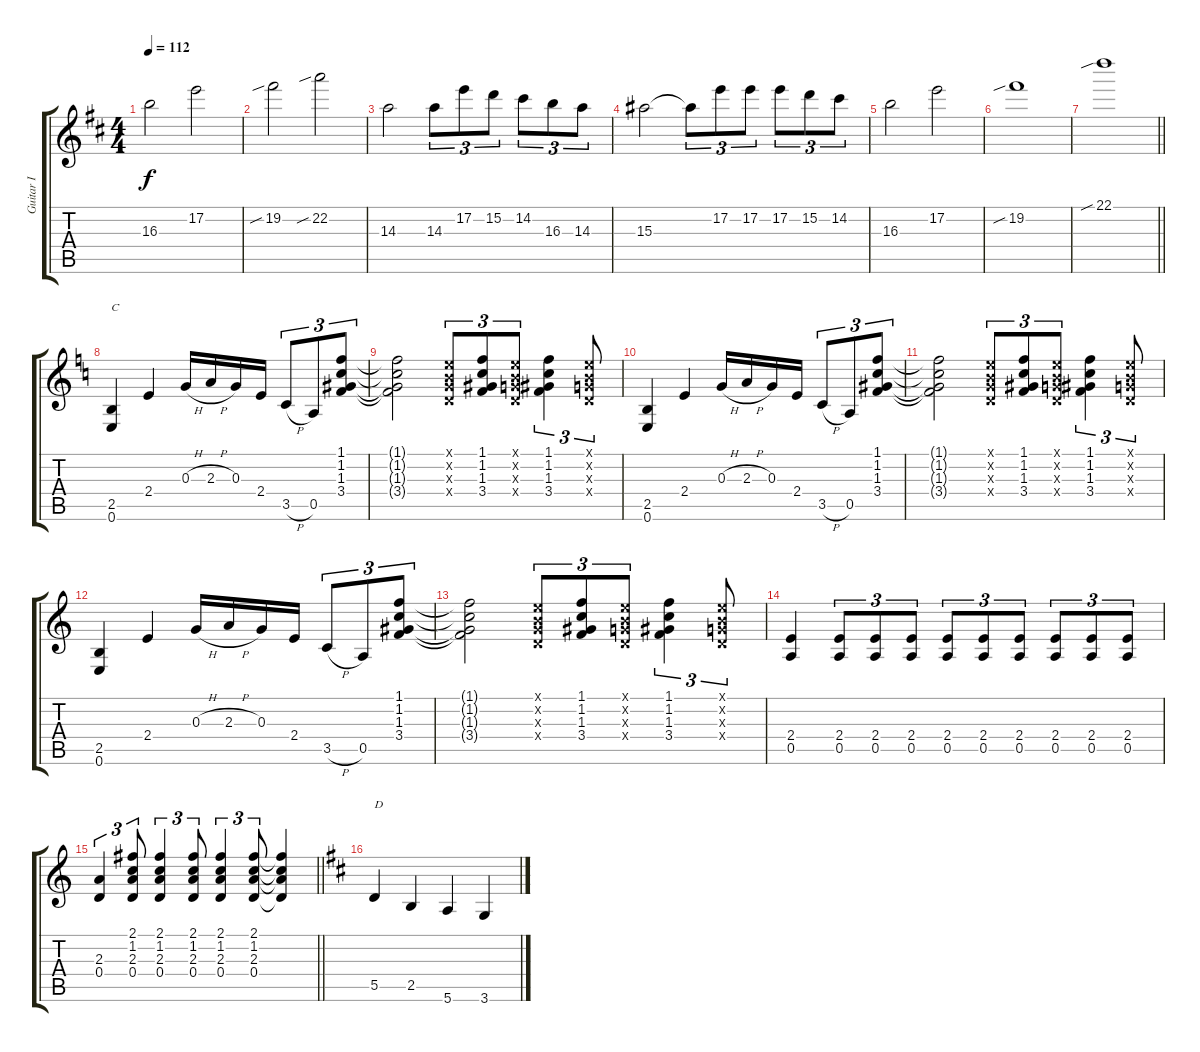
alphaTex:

\track ("Guitar I" "Guitar I") {instrument overdrivenguitar}
\staff {score tabs}
\tuning (E4 B3 G3 D3 A2 E2) {hide}
\ts (4 4)
\tempo 112
\clef g2
\ks d
16.3.2{dy f} 17.2.2 |
19.2{sib}.2 22.2{sib}.2 |
14.3.2 14.3.8{tu (3 2)} 17.2.8{tu (3 2)} 15.2.8{tu (3 2)} 14.2.8{tu (3 2)} 16.3.8{tu (3 2)} 14.3.8{tu (3 2)} |
15.3.2 15.3{t}.8{tu (3 2)} 17.2.8{tu (3 2)} 17.2.8{tu (3 2)} 17.2.8{tu (3 2)} 15.2.8{tu (3 2)} 14.2.8{tu (3 2)} |
16.3.2 17.2.2 |
19.2{sib}.1 |
\barLineRight lightlight
22.1{sib}.1 |
\ks c
(2.5 0.6).4{txt "C"} 2.4.4 0.3{h}.16 2.3{h}.16 0.3.16 2.4.16 3.5{h}.8{tu (3 2)} 0.5.8{tu (3 2)} (1.1 1.2 1.3 3.4).8{tu (3 2) volume 13} |
(1.1{t} 1.2{t} 1.3{t} 3.4{t}).2 (0.1{x} 0.2{x} 0.3{x} 0.4{x}).8{tu (3 2)} (1.1 1.2 1.3 3.4).8{tu (3 2)} (0.1{x} 0.2{x} 0.3{x} 0.4{x}).8{tu (3 2)} (1.1 1.2 1.3 3.4).4{tu (3 2)} (0.1{x} 0.2{x} 0.3{x} 0.4{x}).8{tu (3 2)} |
(2.5 0.6).4{volume 16} 2.4.4 0.3{h}.16 2.3{h}.16 0.3.16 2.4.16 3.5{h}.8{tu (3 2)} 0.5.8{tu (3 2)} (1.1 1.2 1.3 3.4).8{tu (3 2) volume 13} |
(1.1{t} 1.2{t} 1.3{t} 3.4{t}).2 (0.1{x} 0.2{x} 0.3{x} 0.4{x}).8{tu (3 2)} (1.1 1.2 1.3 3.4).8{tu (3 2)} (0.1{x} 0.2{x} 0.3{x} 0.4{x}).8{tu (3 2)} (1.1 1.2 1.3 3.4).4{tu (3 2)} (0.1{x} 0.2{x} 0.3{x} 0.4{x}).8{tu (3 2)} |
(2.5 0.6).4{volume 16} 2.4.4 0.3{h}.16 2.3{h}.16 0.3.16 2.4.16 3.5{h}.8{tu (3 2)} 0.5.8{tu (3 2)} (1.1 1.2 1.3 3.4).8{tu (3 2) volume 13} |
(1.1{t} 1.2{t} 1.3{t} 3.4{t}).2 (0.1{x} 0.2{x} 0.3{x} 0.4{x}).8{tu (3 2)} (1.1 1.2 1.3 3.4).8{tu (3 2)} (0.1{x} 0.2{x} 0.3{x} 0.4{x}).8{tu (3 2)} (1.1 1.2 1.3 3.4).4{tu (3 2)} (0.1{x} 0.2{x} 0.3{x} 0.4{x}).8{tu (3 2)} |
(2.4 0.5).4{volume 16} (2.4 0.5).8{tu (3 2)} (2.4 0.5).8{tu (3 2)} (2.4 0.5).8{tu (3 2)} (2.4 0.5).8{tu (3 2)} (2.4 0.5).8{tu (3 2)} (2.4 0.5).8{tu (3 2)} (2.4 0.5).8{tu (3 2)} (2.4 0.5).8{tu (3 2)} (2.4 0.5).8{tu (3 2)} |
\barLineRight lightlight
(2.3 0.4).4{tu (3 2)} (2.1 1.2 2.3 0.4).8{tu (3 2)} (2.1 1.2 2.3 0.4).4{tu (3 2)} (2.1 1.2 2.3 0.4).8{tu (3 2)} (2.1 1.2 2.3 0.4).4{tu (3 2)} (2.1 1.2 2.3 0.4).8{tu (3 2)} (2.1{t} 1.2{t} 2.3{t} 0.4{t}).4 |
\ks d
5.5.4{txt "D"} 2.5.4 5.6.4 3.6.4
